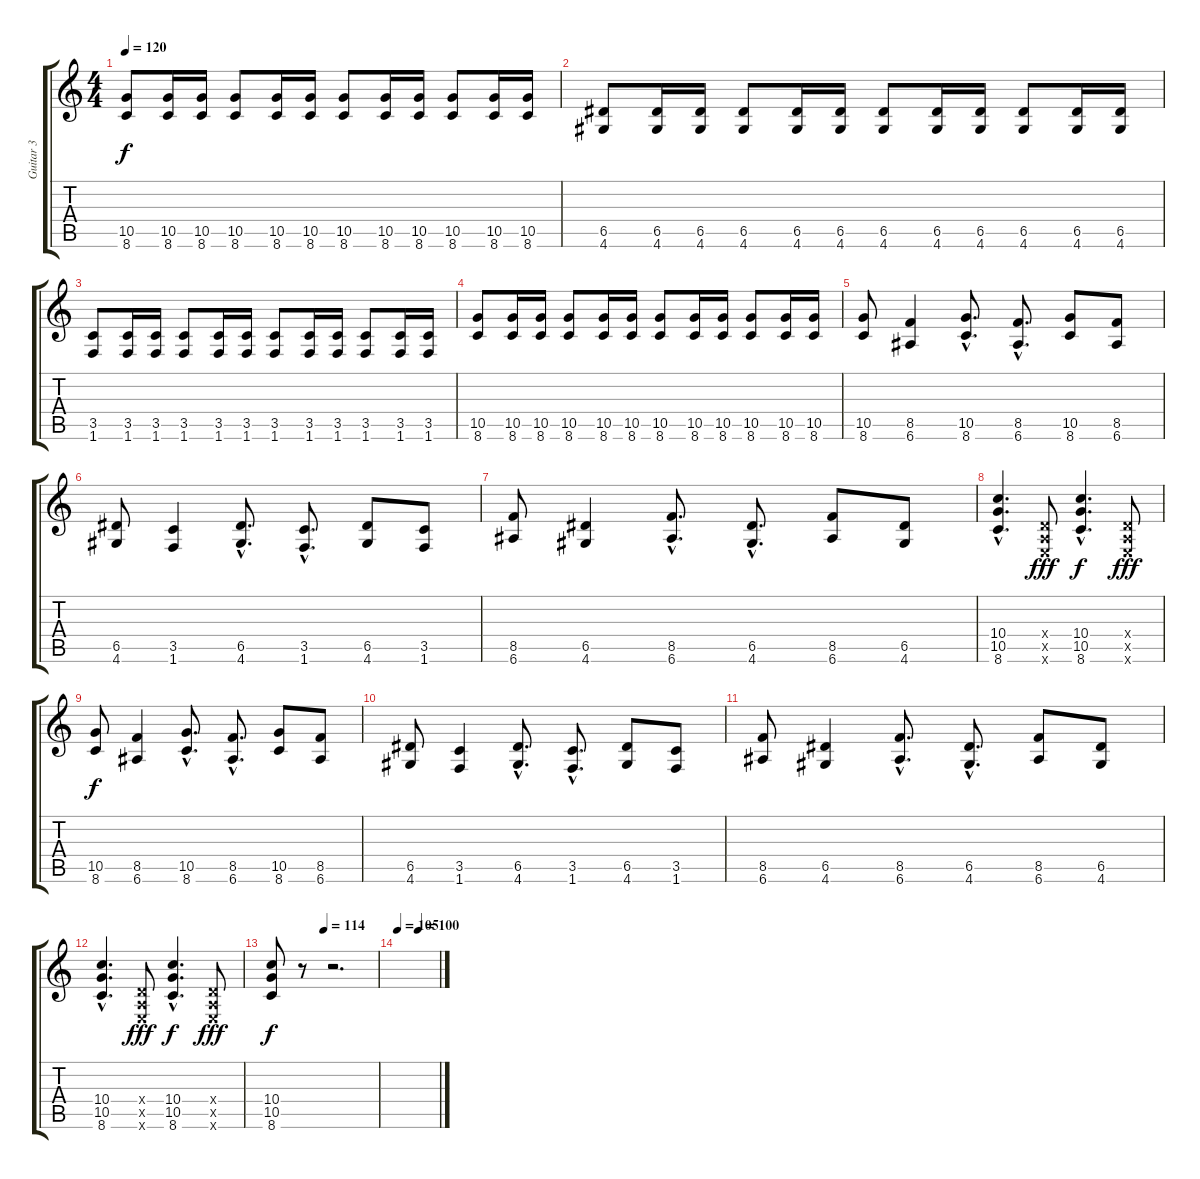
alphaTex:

\track ("Guitar 3" "Guitar 3") {instrument distortionguitar}
\staff {score tabs}
\tuning (E4 B3 G3 D3 A2 E2) {hide}
\ts (4 4)
\tempo 120
\clef g2
\ks c
(10.5 8.6).8{dy f} (10.5 8.6).16 (10.5 8.6).16 (10.5 8.6).8 (10.5 8.6).16 (10.5 8.6).16 (10.5 8.6).8 (10.5 8.6).16 (10.5 8.6).16 (10.5 8.6).8 (10.5 8.6).16 (10.5 8.6).16 |
(6.5 4.6).8 (6.5 4.6).16 (6.5 4.6).16 (6.5 4.6).8 (6.5 4.6).16 (6.5 4.6).16 (6.5 4.6).8 (6.5 4.6).16 (6.5 4.6).16 (6.5 4.6).8 (6.5 4.6).16 (6.5 4.6).16 |
(3.5 1.6).8 (3.5 1.6).16 (3.5 1.6).16 (3.5 1.6).8 (3.5 1.6).16 (3.5 1.6).16 (3.5 1.6).8 (3.5 1.6).16 (3.5 1.6).16 (3.5 1.6).8 (3.5 1.6).16 (3.5 1.6).16 |
(10.5 8.6).8 (10.5 8.6).16 (10.5 8.6).16 (10.5 8.6).8 (10.5 8.6).16 (10.5 8.6).16 (10.5 8.6).8 (10.5 8.6).16 (10.5 8.6).16 (10.5 8.6).8 (10.5 8.6).16 (10.5 8.6).16 |
(10.5 8.6).8 (8.5 6.6).4 (10.5{hac} 8.6{hac}).8{d} (8.5{hac} 6.6{hac}).8{d} (10.5 8.6).8 (8.5 6.6).8 |
(6.5 4.6).8 (3.5 1.6).4 (6.5{hac} 4.6{hac}).8{d} (3.5{hac} 1.6{hac}).8{d} (6.5 4.6).8 (3.5 1.6).8 |
(8.5 6.6).8 (6.5 4.6).4 (8.5{hac} 6.6{hac}).8{d} (6.5{hac} 4.6{hac}).8{d} (8.5 6.6).8 (6.5 4.6).8 |
(10.4{hac} 10.5{hac} 8.6{hac}).4{d} (0.4{x} 0.5{x} 0.6{x}).8{dy fff} (10.4{hac} 10.5{hac} 8.6{hac}).4{d dy f} (0.4{x} 0.5{x} 0.6{x}).8{dy fff} |
(10.5 8.6).8{dy f} (8.5 6.6).4 (10.5{hac} 8.6{hac}).8{d} (8.5{hac} 6.6{hac}).8{d} (10.5 8.6).8 (8.5 6.6).8 |
(6.5 4.6).8 (3.5 1.6).4 (6.5{hac} 4.6{hac}).8{d} (3.5{hac} 1.6{hac}).8{d} (6.5 4.6).8 (3.5 1.6).8 |
(8.5 6.6).8 (6.5 4.6).4 (8.5{hac} 6.6{hac}).8{d} (6.5{hac} 4.6{hac}).8{d} (8.5 6.6).8 (6.5 4.6).8 |
(10.4{hac} 10.5{hac} 8.6{hac}).4{d} (0.4{x} 0.5{x} 0.6{x}).8{dy fff} (10.4{hac} 10.5{hac} 8.6{hac}).4{d dy f} (0.4{x} 0.5{x} 0.6{x}).8{dy fff} |
\tempo (114 0.5)
(10.4 10.5 8.6).8{dy f} r.8 r.2{d} |
\tempo 105
\tempo (100 0.5)
